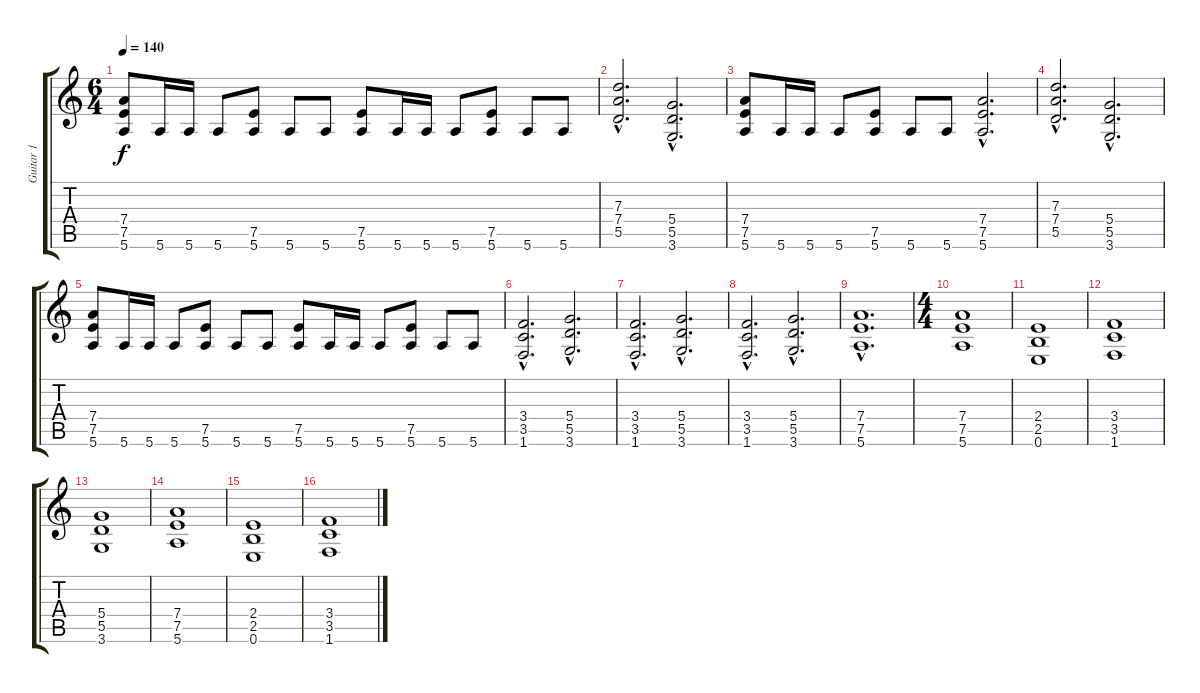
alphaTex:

\track ("Guitar 1" "Guitar 1") {instrument distortionguitar}
\staff {score tabs}
\tuning (E4 B3 G3 D3 A2 E2) {hide}
\ts (6 4)
\tempo 140
\clef g2
\ks c
(7.4 7.5 5.6).8{dy f} 5.6.16 5.6.16 5.6.8 (7.5 5.6).8 5.6.8 5.6.8 (7.5 5.6).8 5.6.16 5.6.16 5.6.8 (7.5 5.6).8 5.6.8 5.6.8 |
(7.3{hac} 7.4{hac} 5.5{hac}).2{d} (5.4{hac} 5.5{hac} 3.6{hac}).2{d} |
(7.4 7.5 5.6).8 5.6.16 5.6.16 5.6.8 (7.5 5.6).8 5.6.8 5.6.8 (7.4{hac} 7.5{hac} 5.6{hac}).2{d} |
(7.3{hac} 7.4{hac} 5.5{hac}).2{d} (5.4{hac} 5.5{hac} 3.6{hac}).2{d} |
(7.4 7.5 5.6).8 5.6.16 5.6.16 5.6.8 (7.5 5.6).8 5.6.8 5.6.8 (7.5 5.6).8 5.6.16 5.6.16 5.6.8 (7.5 5.6).8 5.6.8 5.6.8 |
(3.4{hac} 3.5{hac} 1.6{hac}).2{d} (5.4{hac} 5.5{hac} 3.6{hac}).2{d} |
(3.4{hac} 3.5{hac} 1.6{hac}).2{d} (5.4{hac} 5.5{hac} 3.6{hac}).2{d} |
(3.4{hac} 3.5{hac} 1.6{hac}).2{d} (5.4{hac} 5.5{hac} 3.6{hac}).2{d} |
(7.4{hac} 7.5{hac} 5.6{hac}).1{d} |
\ts (4 4)
(7.4 7.5 5.6).1 |
(2.4 2.5 0.6).1 |
(3.4 3.5 1.6).1 |
(5.4 5.5 3.6).1 |
(7.4 7.5 5.6).1 |
(2.4 2.5 0.6).1 |
(3.4 3.5 1.6).1
